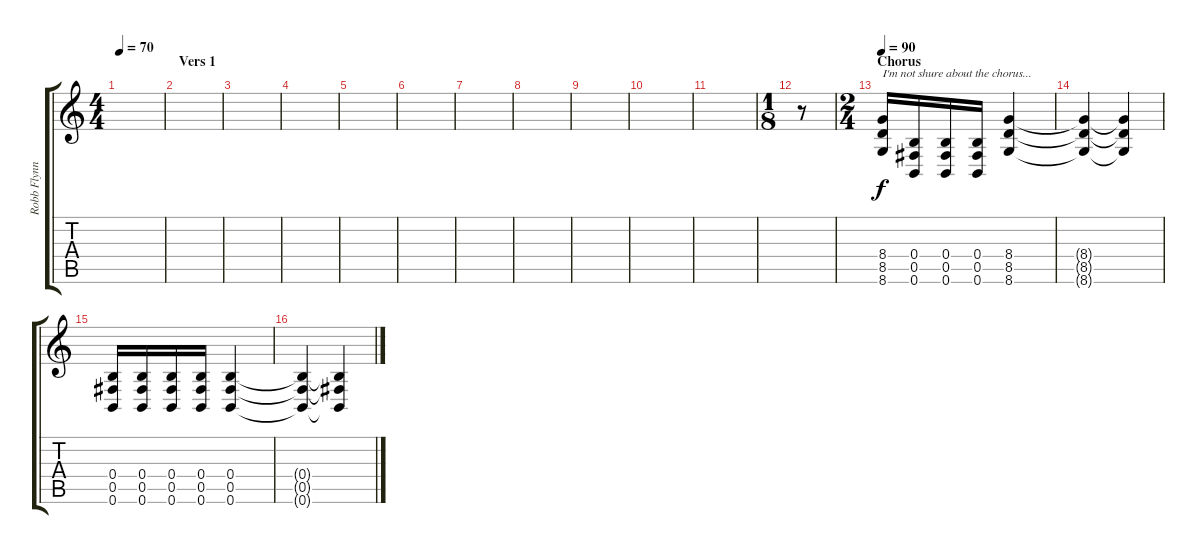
\track ("Robb Flynn dist" "Robb Flynn") {instrument distortionguitar}
\staff {score tabs}
\tuning (Db4 Ab3 E3 B2 Gb2 B1) {hide}
\ts (4 4)
\tempo 70
\clef g2
\ks c
|
\section ("" "Vers 1")
|
|
|
|
|
|
|
|
|
|
\ts (1 8)
r.8 |
\ts (2 4)
\section ("" "Chorus")
\tempo 90
(8.4 8.5 8.6).16{txt "I'm not shure about the chorus..."} (0.4 0.5 0.6).16 (0.4 0.5 0.6).16 (0.4 0.5 0.6).16 (8.4 8.5 8.6).4 |
(8.4{t} 8.5{t} 8.6{t}).4 (8.4{t} 8.5{t} 8.6{t}).4 |
(0.4 0.5 0.6).16 (0.4 0.5 0.6).16 (0.4 0.5 0.6).16 (0.4 0.5 0.6).16 (0.4 0.5 0.6).4 |
(0.4{t} 0.5{t} 0.6{t}).4 (0.4{t} 0.5{t} 0.6{t}).4
